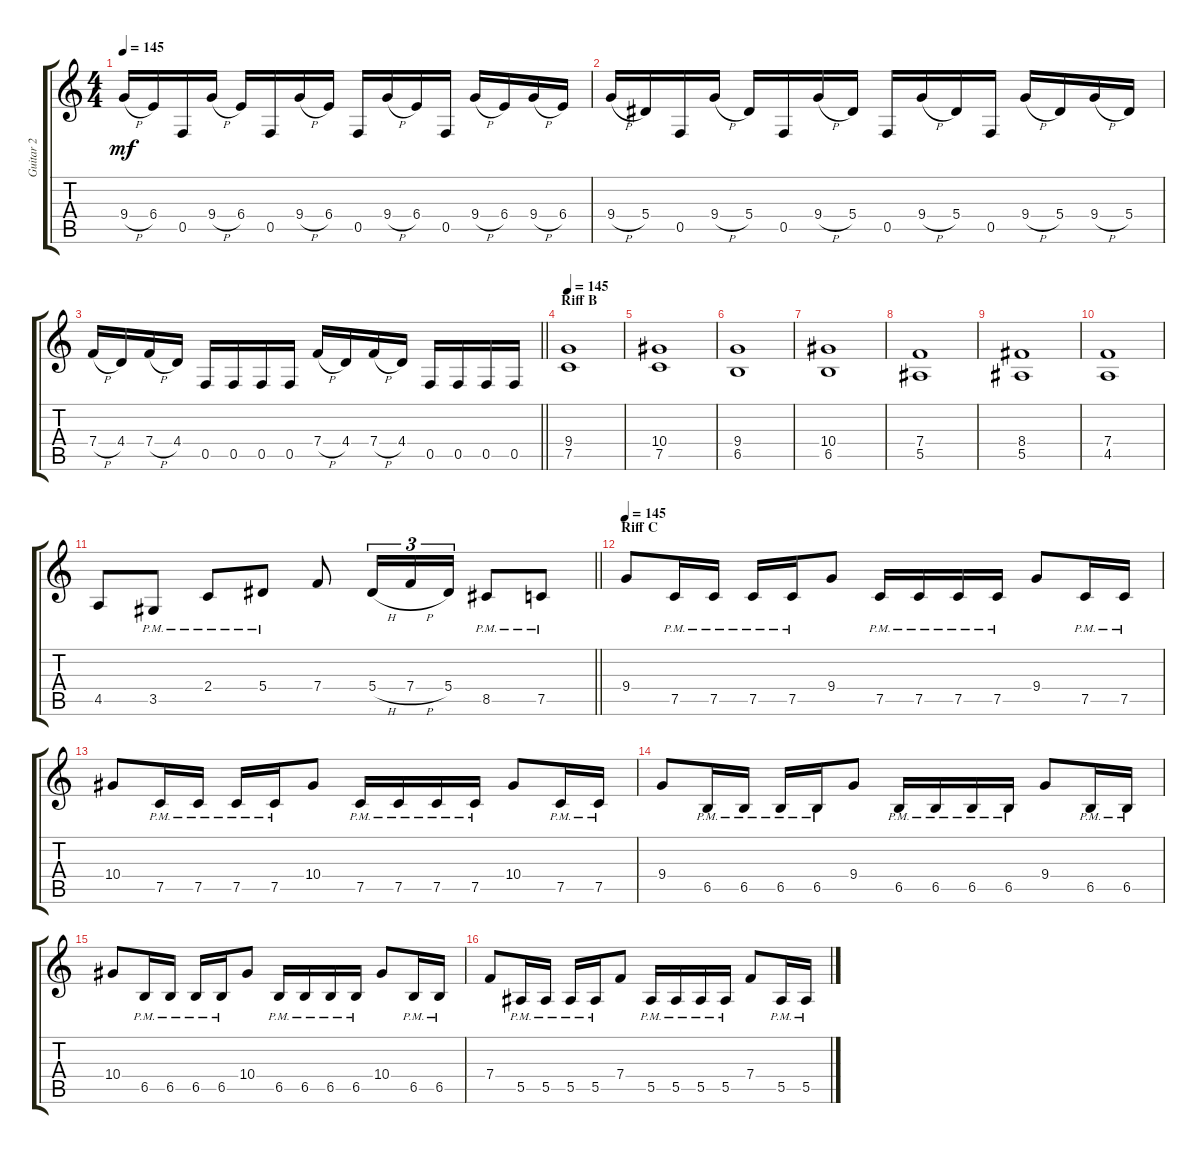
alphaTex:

\track ("Guitar 2" "Guitar 2") {instrument distortionguitar}
\staff {score tabs}
\tuning (C4 G3 Eb3 Bb2 F2 C2) {hide}
\ts (4 4)
\tempo 145
\clef g2
\ks c
9.4{h}.16{dy mf} 6.4.16 0.5.16 9.4{h}.16 6.4.16 0.5.16 9.4{h}.16 6.4.16 0.5.16 9.4{h}.16 6.4.16 0.5.16 9.4{h}.16 6.4.16 9.4{h}.16 6.4.16 |
9.4{h}.16 5.4.16 0.5.16 9.4{h}.16 5.4.16 0.5.16 9.4{h}.16 5.4.16 0.5.16 9.4{h}.16 5.4.16 0.5.16 9.4{h}.16 5.4.16 9.4{h}.16 5.4.16 |
\barLineRight lightlight
7.4{h}.16 4.4.16 7.4{h}.16 4.4.16 0.5.16 0.5.16 0.5.16 0.5.16 7.4{h}.16 4.4.16 7.4{h}.16 4.4.16 0.5.16 0.5.16 0.5.16 0.5.16 |
\section ("" "Riff B")
\tempo 145
(9.4 7.5).1 |
(10.4 7.5).1 |
(9.4 6.5).1 |
(10.4 6.5).1 |
(7.4 5.5).1 |
(8.4 5.5).1 |
(7.4 4.5).1 |
\barLineRight lightlight
4.5.8 3.5{pm}.8 2.4{pm}.8 5.4{pm}.8 7.4.8 5.4{h}.16{tu (3 2)} 7.4{h}.16{tu (3 2)} 5.4.16{tu (3 2)} 8.5{pm}.8 7.5{pm}.8 |
\section ("" "Riff C")
\tempo 145
9.4.8 7.5{pm}.16 7.5{pm}.16 7.5{pm}.16 7.5{pm}.16 9.4.8 7.5{pm}.16 7.5{pm}.16 7.5{pm}.16 7.5{pm}.16 9.4.8 7.5{pm}.16 7.5{pm}.16 |
10.4.8 7.5{pm}.16 7.5{pm}.16 7.5{pm}.16 7.5{pm}.16 10.4.8 7.5{pm}.16 7.5{pm}.16 7.5{pm}.16 7.5{pm}.16 10.4.8 7.5{pm}.16 7.5{pm}.16 |
9.4.8 6.5{pm}.16 6.5{pm}.16 6.5{pm}.16 6.5{pm}.16 9.4.8 6.5{pm}.16 6.5{pm}.16 6.5{pm}.16 6.5{pm}.16 9.4.8 6.5{pm}.16 6.5{pm}.16 |
10.4.8 6.5{pm}.16 6.5{pm}.16 6.5{pm}.16 6.5{pm}.16 10.4.8 6.5{pm}.16 6.5{pm}.16 6.5{pm}.16 6.5{pm}.16 10.4.8 6.5{pm}.16 6.5{pm}.16 |
7.4.8 5.5{pm}.16 5.5{pm}.16 5.5{pm}.16 5.5{pm}.16 7.4.8 5.5{pm}.16 5.5{pm}.16 5.5{pm}.16 5.5{pm}.16 7.4.8 5.5{pm}.16 5.5{pm}.16
